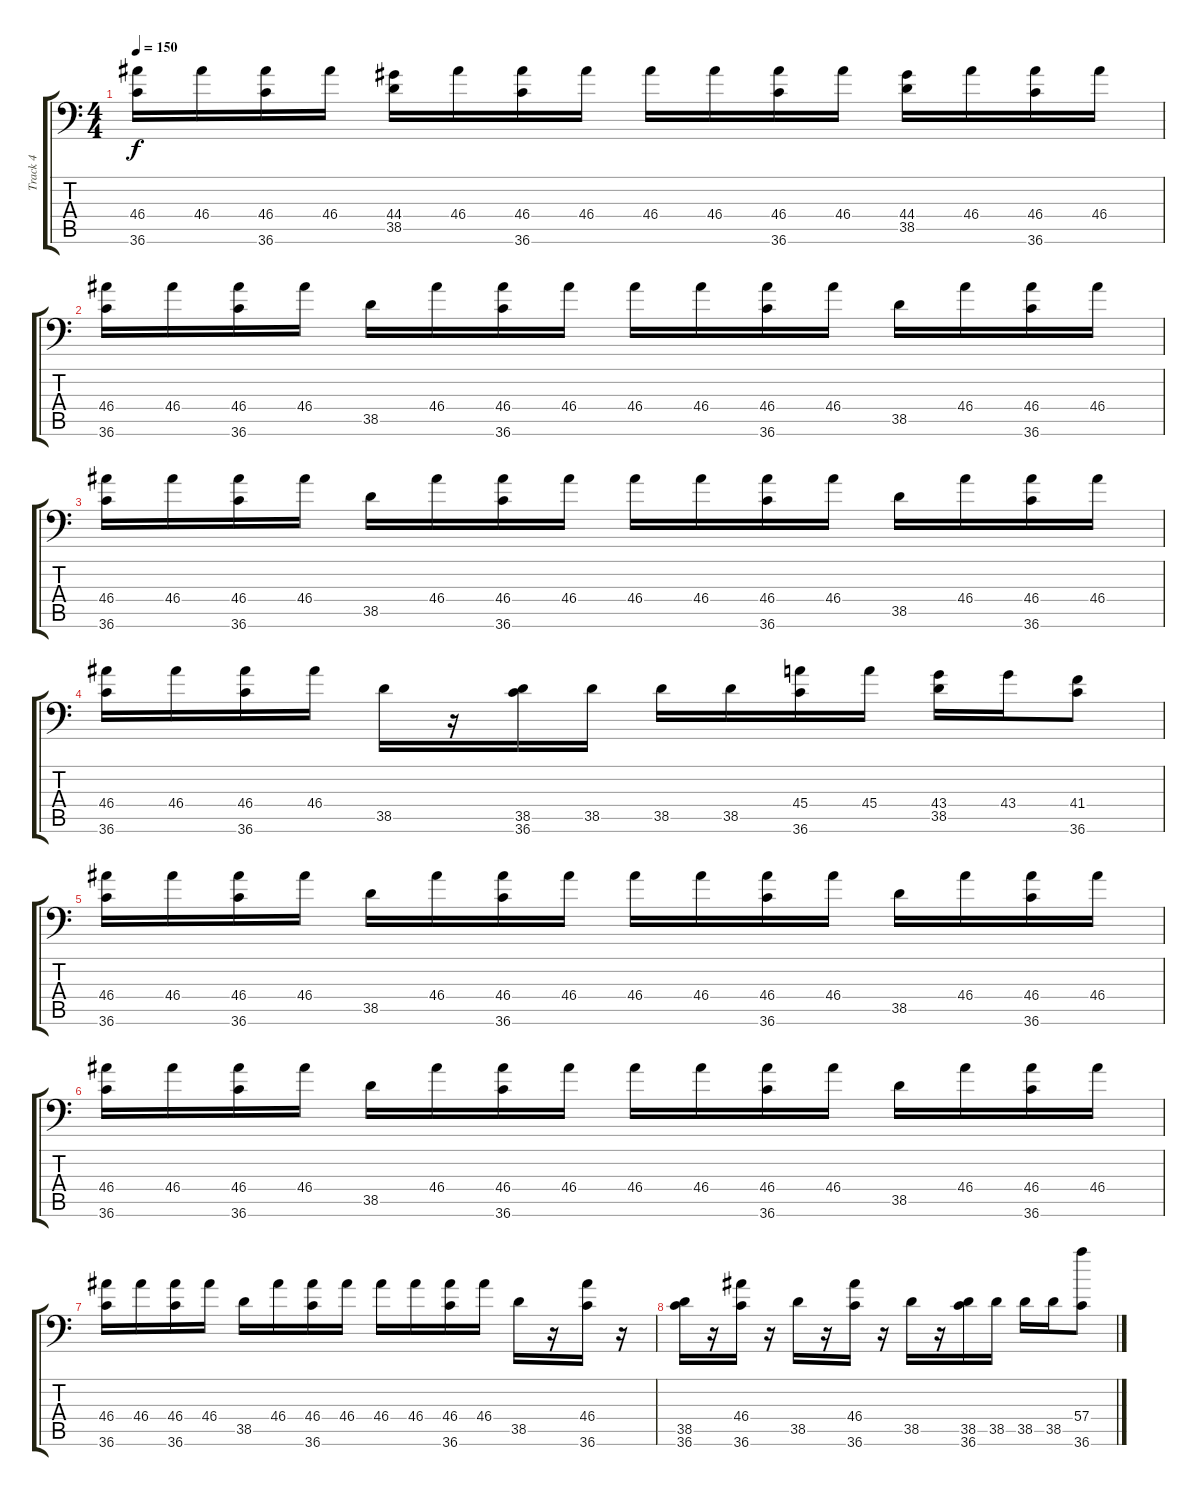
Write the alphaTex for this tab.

\track ("Track 4" "Track 4") {instrument acousticgrandpiano}
\staff {score tabs}
\tuning (C-1 C-1 C-1 C-1 C-1 C-1) {hide}
\ts (4 4)
\tempo 150
\clef f4
\ks c
(46.4 36.6).16{dy f} 46.4.16 (46.4 36.6).16 46.4.16 (44.4 38.5).16 46.4.16 (46.4 36.6).16 46.4.16 46.4.16 46.4.16 (46.4 36.6).16 46.4.16 (44.4 38.5).16 46.4.16 (46.4 36.6).16 46.4.16 |
(46.4 36.6).16 46.4.16 (46.4 36.6).16 46.4.16 38.5.16 46.4.16 (46.4 36.6).16 46.4.16 46.4.16 46.4.16 (46.4 36.6).16 46.4.16 38.5.16 46.4.16 (46.4 36.6).16 46.4.16 |
(46.4 36.6).16 46.4.16 (46.4 36.6).16 46.4.16 38.5.16 46.4.16 (46.4 36.6).16 46.4.16 46.4.16 46.4.16 (46.4 36.6).16 46.4.16 38.5.16 46.4.16 (46.4 36.6).16 46.4.16 |
(46.4 36.6).16 46.4.16 (46.4 36.6).16 46.4.16 38.5.16 r.16 (38.5 36.6).16 38.5.16 38.5.16 38.5.16 (45.4 36.6).16 45.4.16 (43.4 38.5).16 43.4.16 (41.4 36.6).8 |
(46.4 36.6).16 46.4.16 (46.4 36.6).16 46.4.16 38.5.16 46.4.16 (46.4 36.6).16 46.4.16 46.4.16 46.4.16 (46.4 36.6).16 46.4.16 38.5.16 46.4.16 (46.4 36.6).16 46.4.16 |
(46.4 36.6).16 46.4.16 (46.4 36.6).16 46.4.16 38.5.16 46.4.16 (46.4 36.6).16 46.4.16 46.4.16 46.4.16 (46.4 36.6).16 46.4.16 38.5.16 46.4.16 (46.4 36.6).16 46.4.16 |
(46.4 36.6).16 46.4.16 (46.4 36.6).16 46.4.16 38.5.16 46.4.16 (46.4 36.6).16 46.4.16 46.4.16 46.4.16 (46.4 36.6).16 46.4.16 38.5.16 r.16 (46.4 36.6).16 r.16 |
(38.5 36.6).16 r.16 (46.4 36.6).16 r.16 38.5.16 r.16 (46.4 36.6).16 r.16 38.5.16 r.16 (38.5 36.6).16 38.5.16 38.5.16 38.5.16 (57.4 36.6).8
